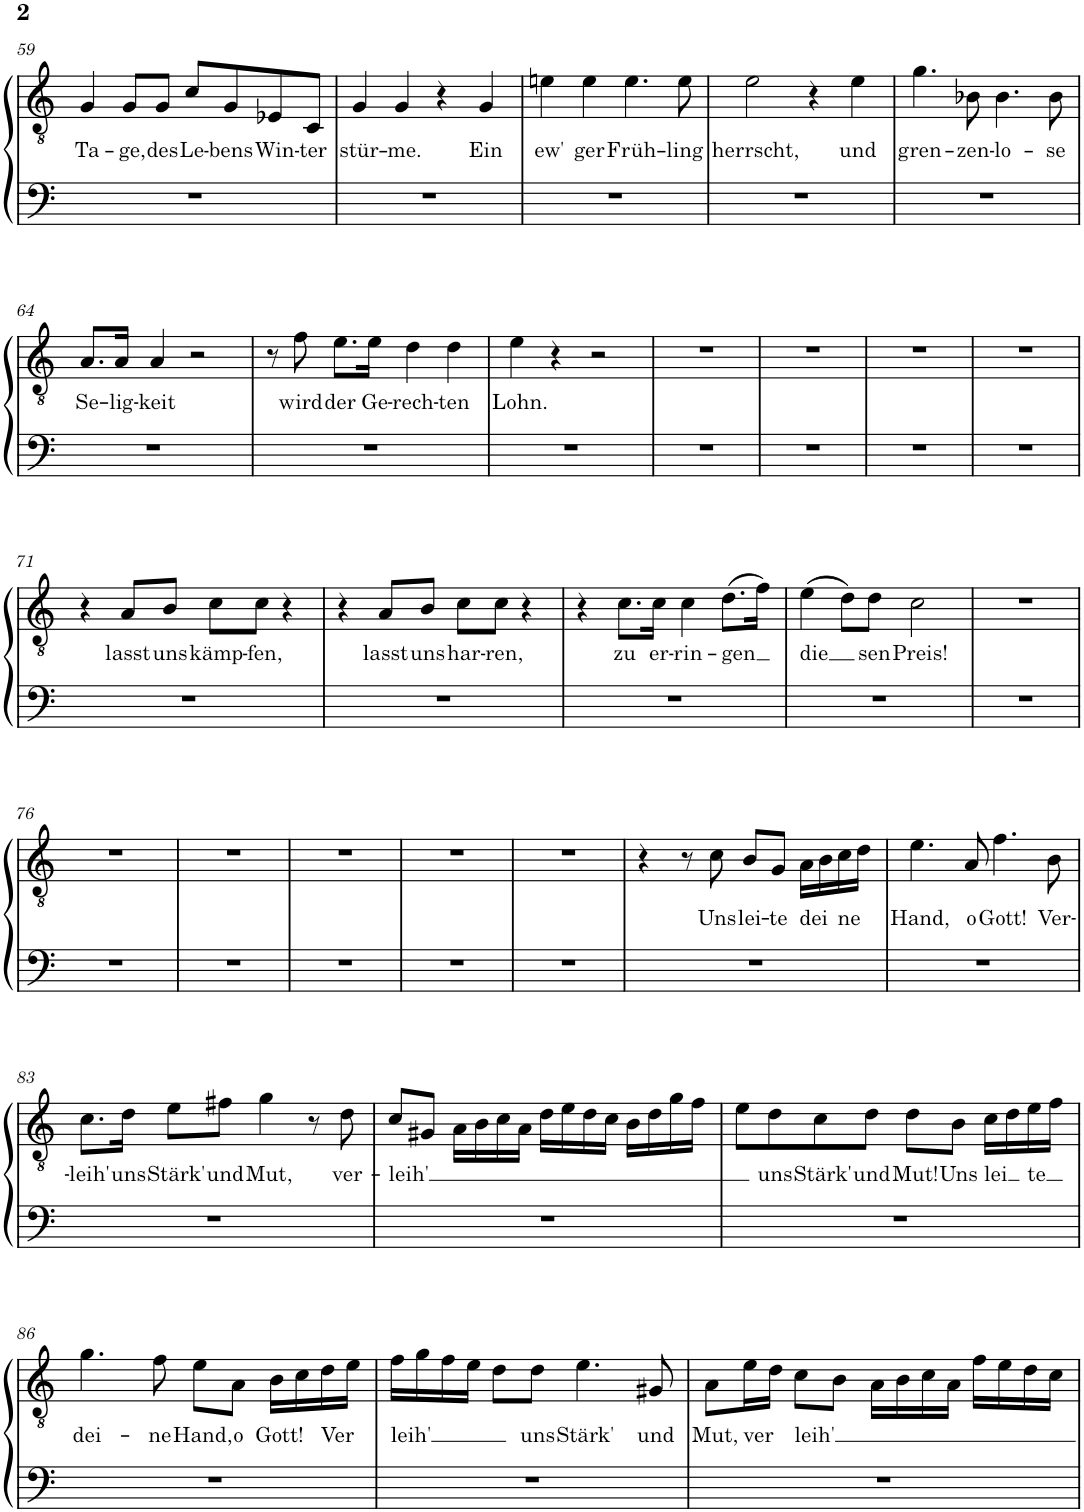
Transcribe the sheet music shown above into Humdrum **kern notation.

**kern	**kern	**text
*part1	*part1	*part1
*staff2	*staff1	*staff1
*I"Piano	*	*
*I'Pno.	*	*
!!LO:PB:g=z
*clefF4	*clefGv2	*
*k[]	*k[]	*
*M4/4	*M4/4	*
*met(c)	*met(c)	*
=59	=59	=59
!	!	!LO:LY:b
1r	4G/	Ta-
!	!	!LO:LY:b
.	8G/L	-ge,
!	!	!LO:LY:b
.	8G/J	des
!	!	!LO:LY:b
.	8c/L	Le-
!	!	!LO:LY:b
.	8G/	-bens
!	!	!LO:LY:b
.	8E-X/	Win-
!	!	!LO:LY:b
.	8C/J	-ter
=60	=60	=60
!	!	!LO:LY:b
1r	4G/	stür-
!	!	!LO:LY:b
.	4G/	-me.
.	4r	.
!	!	!LO:LY:b
.	4G/	Ein
=61	=61	=61
!	!	!LO:LY:b
1r	4en\	ew'
!	!	!LO:LY:b
.	4e\	ger
!	!	!LO:LY:b
.	4.e\	Früh-
!	!	!LO:LY:b
.	8e\	-ling
=62	=62	=62
!	!	!LO:LY:b
1r	2e\	herrscht,
.	4r	.
!	!	!LO:LY:b
.	4e\	und
=63	=63	=63
!	!	!LO:LY:b
1r	4.g\	gren-
!	!	!LO:LY:b
.	8B-X\	-zen-
!	!	!LO:LY:b
.	4.B-\	-lo-
!	!	!LO:LY:b
.	8B-\	-se
!!LO:LB:g=z
=64	=64	=64
!	!	!LO:LY:b
1r	8.A/L	Se-
!	!	!LO:LY:b
.	16A/Jk	-lig-
!	!	!LO:LY:b
.	4A/	-keit
.	2r	.
=65	=65	=65
1r	8r	.
!	!	!LO:LY:b
.	8f\	wird
!	!	!LO:LY:b
.	8.e\L	der
!	!	!LO:LY:b
.	16e\Jk	Ge-
!	!	!LO:LY:b
.	4d\	-rech-
!	!	!LO:LY:b
.	4d\	-ten
=66	=66	=66
!	!	!LO:LY:b
1r	4e\	Lohn.
.	4r	.
.	2r	.
=67	=67	=67
1r	1r	.
=68	=68	=68
1r	1r	.
=69	=69	=69
1r	1r	.
=70	=70	=70
1r	1r	.
!!LO:LB:g=z
=71	=71	=71
1r	4r	.
!	!	!LO:LY:b
.	8A/L	lasst
!	!	!LO:LY:b
.	8B/J	uns
!	!	!LO:LY:b
.	8c\L	kämp-
!	!	!LO:LY:b
.	8c\J	-fen,
.	4r	.
=72	=72	=72
1r	4r	.
!	!	!LO:LY:b
.	8A/L	lasst
!	!	!LO:LY:b
.	8B/J	uns
!	!	!LO:LY:b
.	8c\L	har-
!	!	!LO:LY:b
.	8c\J	-ren,
.	4r	.
=73	=73	=73
1r	4r	.
!	!	!LO:LY:b
.	8.c\L	zu
!	!	!LO:LY:b
.	16c\Jk	er-
!	!	!LO:LY:b
.	4c\	-rin-
!	!	!LO:LY:b
.	(8.d\L	-gen
.	16f\Jk)	.
=74	=74	=74
!	!	!LO:LY:b
1r	(4e\	die
.	8d\L)	.
!	!	!LO:LY:b
.	8d\J	sen
!	!	!LO:LY:b
.	2c\	Preis!
=75	=75	=75
1r	1r	.
!!LO:LB:g=z
=76	=76	=76
1r	1r	.
=77	=77	=77
1r	1r	.
=78	=78	=78
1r	1r	.
=79	=79	=79
1r	1r	.
=80	=80	=80
1r	1r	.
=81	=81	=81
1r	4r	.
.	8r	.
!	!	!LO:LY:b
.	8c\	Uns
!	!	!LO:LY:b
.	8B/L	lei-
!	!	!LO:LY:b
.	8G/J	-te
!	!	!LO:LY:b
.	16A\LL	dei
.	16B\	.
!	!	!LO:LY:b
.	16c\	ne
.	16d\JJ	.
=82	=82	=82
!	!	!LO:LY:b
1r	4.e\	Hand,
!	!	!LO:LY:b
.	8A/	o
!	!	!LO:LY:b
.	4.f\	Gott!
!	!	!LO:LY:b
.	8B\	Ver-
!!LO:LB:g=z
=83	=83	=83
!	!	!LO:LY:b
1r	8.c\L	-leih'
!	!	!LO:LY:b
.	16d\Jk	uns
!	!	!LO:LY:b
.	8e\L	Stärk'
!	!	!LO:LY:b
.	8f#X\J	und
!	!	!LO:LY:b
.	4g\	Mut,
.	8r	.
!	!	!LO:LY:b
.	8d\	ver-
=84	=84	=84
!	!	!LO:LY:b
1r	8c/L	-leih'
.	8G#X/J	.
.	16A\LL	.
.	16B\	.
.	16c\	.
.	16A\JJ	.
.	16d\LL	.
.	16e\	.
.	16d\	.
.	16c\JJ	.
.	16B\LL	.
.	16d\	.
.	16g\	.
.	16f\JJ	.
=85	=85	=85
1r	8e\L	.
!	!	!LO:LY:b
.	8d\	uns
!	!	!LO:LY:b
.	8c\	Stärk'
!	!	!LO:LY:b
.	8d\J	und
!	!	!LO:LY:b
.	8d\L	Mut!
!	!	!LO:LY:b
.	8B\J	Uns
!	!	!LO:LY:b
.	16c\LL	lei
.	16d\	.
!	!	!LO:LY:b
.	16e\	te
.	16f\JJ	.
!!LO:LB:g=z
=86	=86	=86
!	!	!LO:LY:b
1r	4.g\	dei-
!	!	!LO:LY:b
.	8f\	-ne
!	!	!LO:LY:b
.	8e\L	Hand,
!	!	!LO:LY:b
.	8A\J	o
!	!	!LO:LY:b
.	16B\LL	Gott!
.	16c\	.
!	!	!LO:LY:b
.	16d\	Ver
.	16e\JJ	.
=87	=87	=87
!	!	!LO:LY:b
1r	16f\LL	leih'
.	16g\	.
.	16f\	.
.	16e\JJ	.
.	8d\L	.
!	!	!LO:LY:b
.	8d\J	uns
!	!	!LO:LY:b
.	4.e\	Stärk'
!	!	!LO:LY:b
.	8G#X/	und
=88	=88	=88
!	!	!LO:LY:b
1r	8A\L	Mut,
!	!	!LO:LY:b
.	16e\L	ver
.	16d\JJ	.
!	!	!LO:LY:b
.	8c\L	leih'
.	8B\J	.
.	16A\LL	.
.	16B\	.
.	16c\	.
.	16A\JJ	.
.	16f\LL	.
.	16e\	.
.	16d\	.
.	16c\JJ	.
=	=	=
*-	*-	*-
